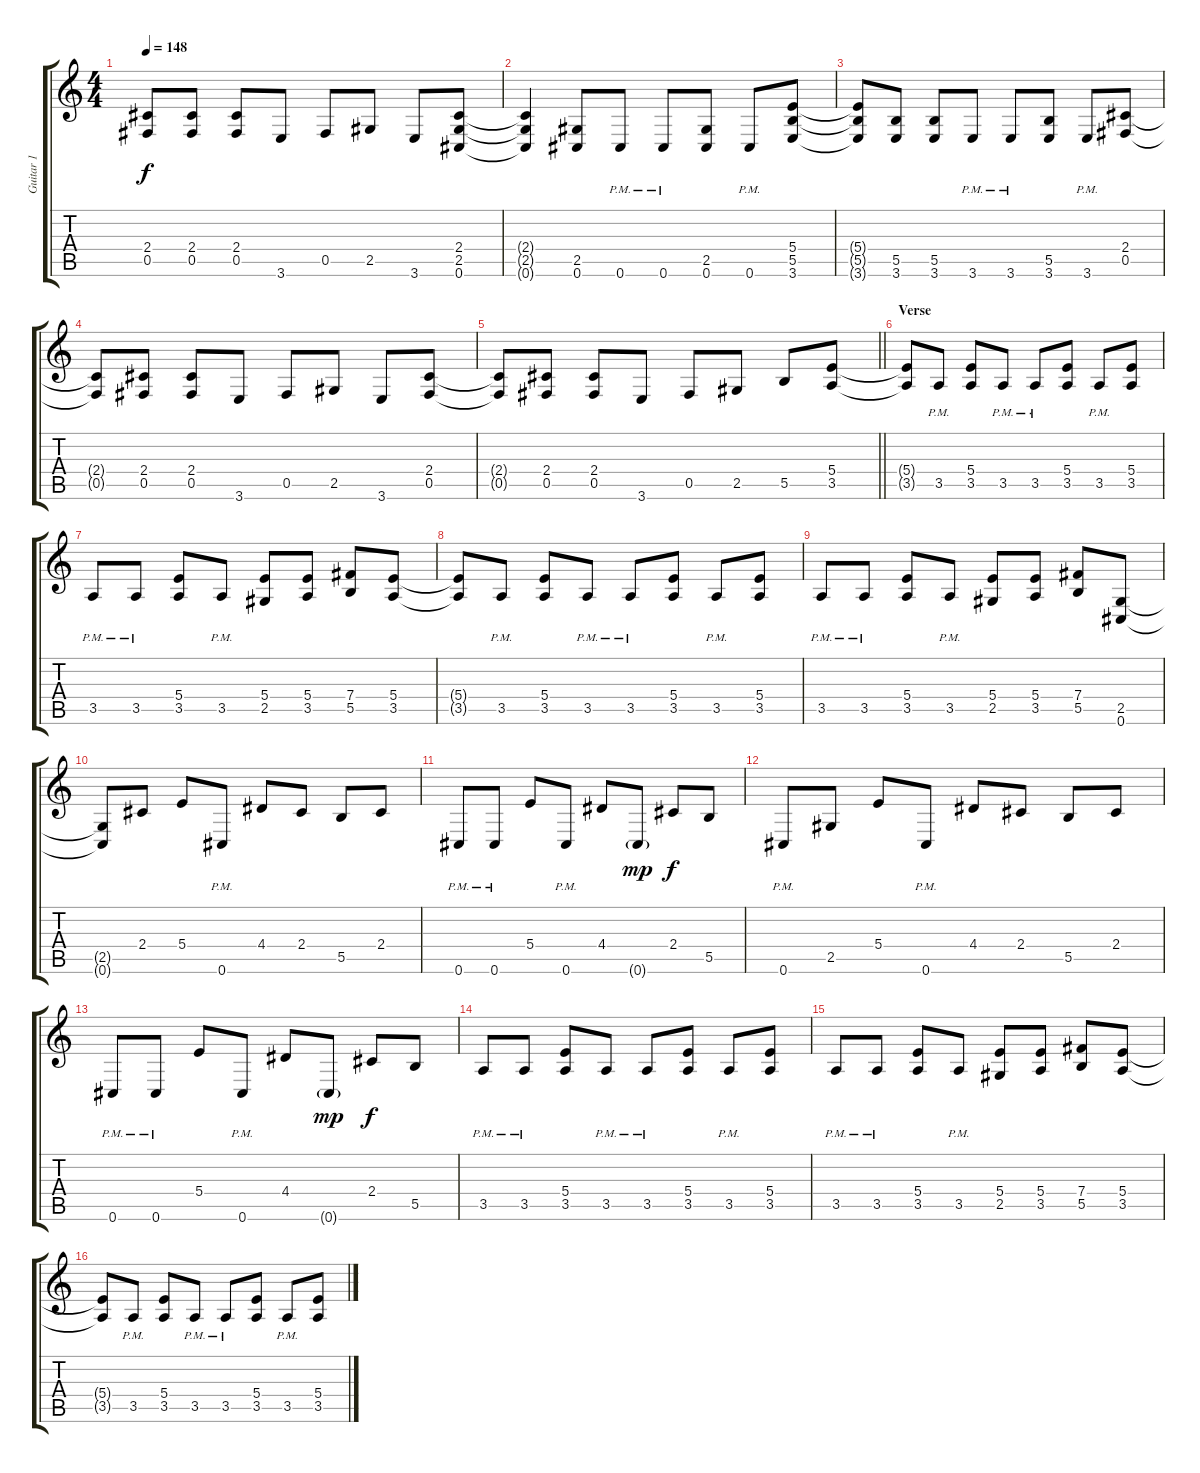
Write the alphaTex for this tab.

\track ("Guitar 1" "Guitar 1") {instrument overdrivenguitar}
\staff {score tabs}
\tuning (Db4 Ab3 E3 B2 Gb2 Db2) {hide}
\ts (4 4)
\tempo 148
\clef g2
\ks c
(2.4{t} 0.5{t}).8{dy f} (2.4 0.5).8 (2.4 0.5).8 3.6.8 0.5.8 2.5.8 3.6.8 (2.4 2.5 0.6).8 |
(2.4{t} 2.5{t} 0.6{t}).4 (2.5 0.6).8 0.6{pm}.8 0.6{pm}.8 (2.5 0.6).8 0.6{pm}.8 (5.4 5.5 3.6).8 |
(5.4{t} 5.5{t} 3.6{t}).8 (5.5 3.6).8 (5.5 3.6).8 3.6{pm}.8 3.6{pm}.8 (5.5 3.6).8 3.6{pm}.8 (2.4 0.5).8 |
(2.4{t} 0.5{t}).8 (2.4 0.5).8 (2.4 0.5).8 3.6.8 0.5.8 2.5.8 3.6.8 (2.4 0.5).8 |
\barLineRight lightlight
(2.4{t} 0.5{t}).8 (2.4 0.5).8 (2.4 0.5).8 3.6.8 0.5.8 2.5.8 5.5.8 (5.4 3.5).8 |
\section ("" "Verse")
(5.4{t} 3.5{t}).8 3.5{pm}.8 (5.4 3.5).8 3.5{pm}.8 3.5{pm}.8 (5.4 3.5).8 3.5{pm}.8 (5.4 3.5).8 |
3.5{pm}.8 3.5{pm}.8 (5.4 3.5).8 3.5{pm}.8 (5.4 2.5).8 (5.4 3.5).8 (7.4 5.5).8 (5.4 3.5).8 |
(5.4{t} 3.5{t}).8 3.5{pm}.8 (5.4 3.5).8 3.5{pm}.8 3.5{pm}.8 (5.4 3.5).8 3.5{pm}.8 (5.4 3.5).8 |
3.5{pm}.8 3.5{pm}.8 (5.4 3.5).8 3.5{pm}.8 (5.4 2.5).8 (5.4 3.5).8 (7.4 5.5).8 (2.5 0.6).8 |
(2.5{t} 0.6{t}).8 2.4.8 5.4.8 0.6{pm}.8 4.4.8 2.4.8 5.5.8 2.4.8 |
0.6{pm}.8 0.6{pm}.8 5.4.8 0.6{pm}.8 4.4.8 0.6{g}.8{dy mp} 2.4.8{dy f} 5.5.8 |
0.6{pm}.8 2.5.8 5.4.8 0.6{pm}.8 4.4.8 2.4.8 5.5.8 2.4.8 |
0.6{pm}.8 0.6{pm}.8 5.4.8 0.6{pm}.8 4.4.8 0.6{g}.8{dy mp} 2.4.8{dy f} 5.5.8 |
3.5{pm}.8 3.5{pm}.8 (5.4 3.5).8 3.5{pm}.8 3.5{pm}.8 (5.4 3.5).8 3.5{pm}.8 (5.4 3.5).8 |
3.5{pm}.8 3.5{pm}.8 (5.4 3.5).8 3.5{pm}.8 (5.4 2.5).8 (5.4 3.5).8 (7.4 5.5).8 (5.4 3.5).8 |
(5.4{t} 3.5{t}).8 3.5{pm}.8 (5.4 3.5).8 3.5{pm}.8 3.5{pm}.8 (5.4 3.5).8 3.5{pm}.8 (5.4 3.5).8
